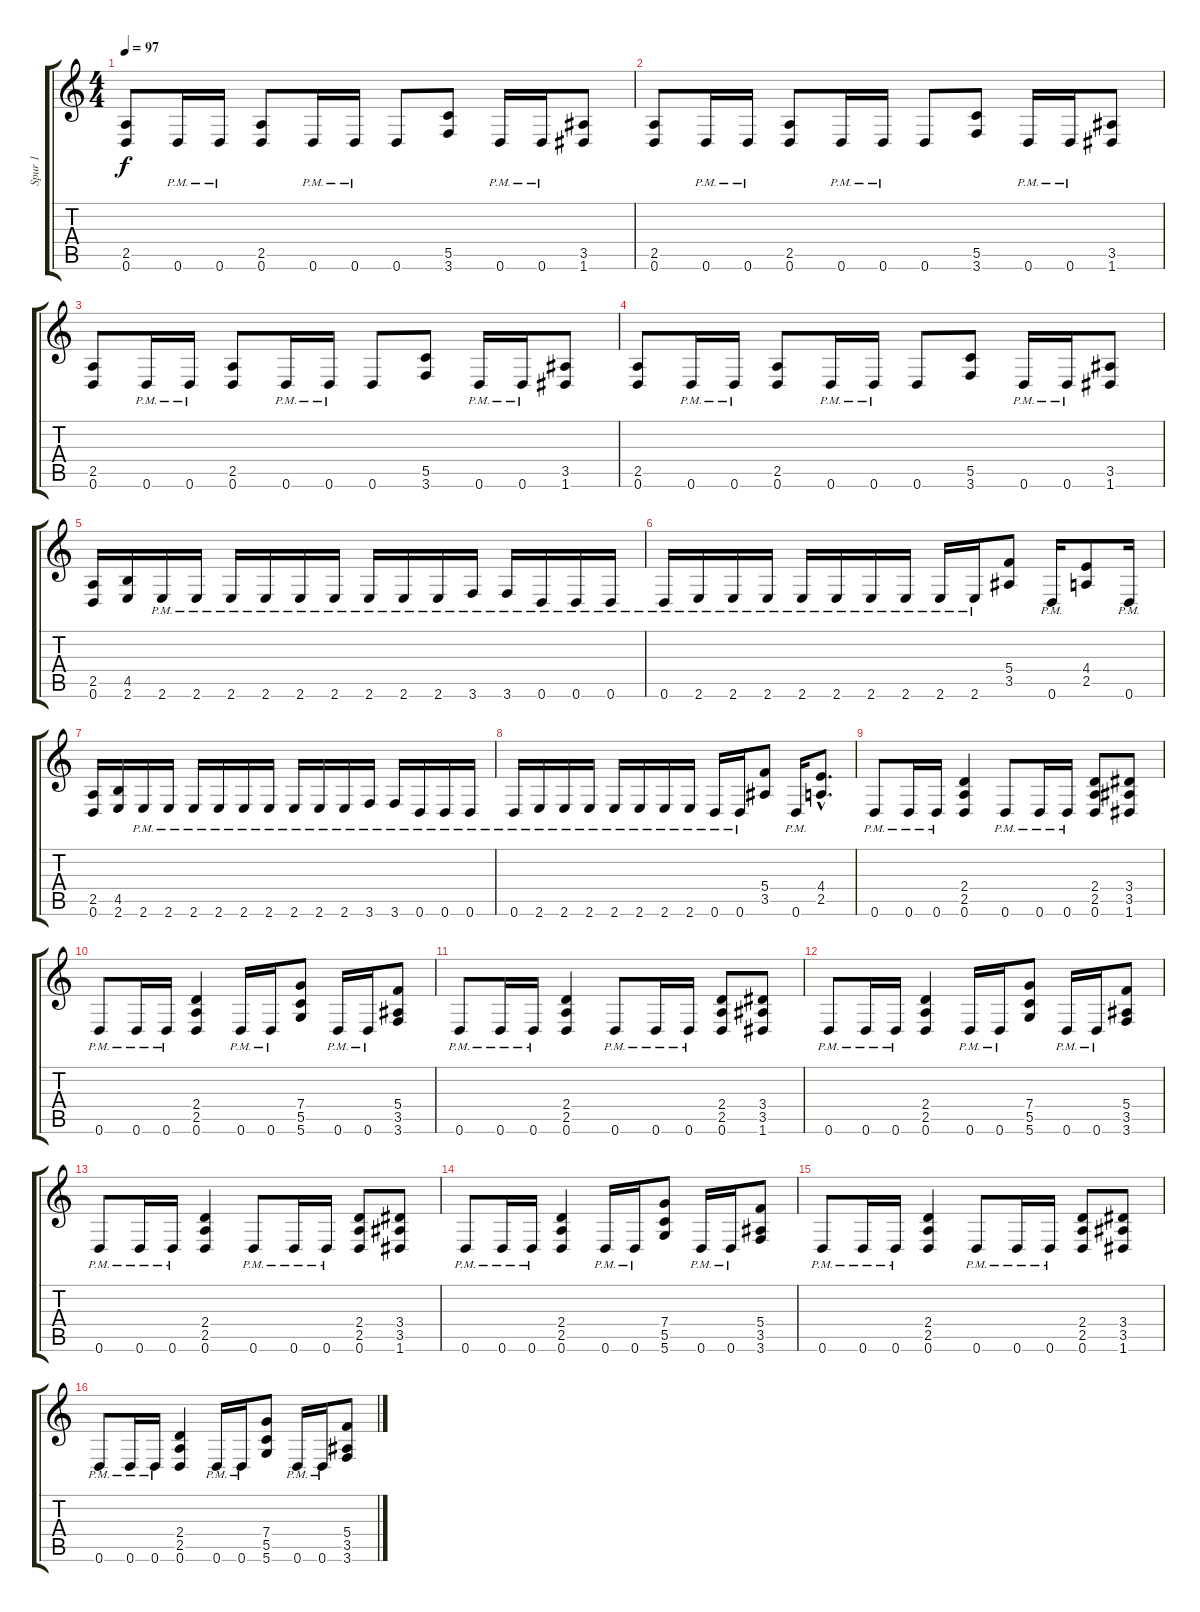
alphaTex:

\track ("Spur 1" "Spur 1") {instrument distortionguitar}
\staff {score tabs}
\tuning (D4 A3 F3 C3 G2 D2) {hide}
\ts (4 4)
\tempo 97
\clef g2
\ks c
(2.5 0.6).8{dy f} 0.6{pm}.16 0.6{pm}.16 (2.5 0.6).8 0.6{pm}.16 0.6{pm}.16 0.6.8 (5.5 3.6).8 0.6{pm}.16 0.6{pm}.16 (3.5 1.6).8 |
(2.5 0.6).8 0.6{pm}.16 0.6{pm}.16 (2.5 0.6).8 0.6{pm}.16 0.6{pm}.16 0.6.8 (5.5 3.6).8 0.6{pm}.16 0.6{pm}.16 (3.5 1.6).8 |
(2.5 0.6).8 0.6{pm}.16 0.6{pm}.16 (2.5 0.6).8 0.6{pm}.16 0.6{pm}.16 0.6.8 (5.5 3.6).8 0.6{pm}.16 0.6{pm}.16 (3.5 1.6).8 |
(2.5 0.6).8 0.6{pm}.16 0.6{pm}.16 (2.5 0.6).8 0.6{pm}.16 0.6{pm}.16 0.6.8 (5.5 3.6).8 0.6{pm}.16 0.6{pm}.16 (3.5 1.6).8 |
(2.5 0.6).16 (4.5 2.6).16 2.6{pm}.16 2.6{pm}.16 2.6{pm}.16 2.6{pm}.16 2.6{pm}.16 2.6{pm}.16 2.6{pm}.16 2.6{pm}.16 2.6{pm}.16 3.6{pm}.16 3.6{pm}.16 0.6{pm}.16 0.6{pm}.16 0.6{pm}.16 |
0.6{pm}.16 2.6{pm}.16 2.6{pm}.16 2.6{pm}.16 2.6{pm}.16 2.6{pm}.16 2.6{pm}.16 2.6{pm}.16 2.6{pm}.16 2.6{pm}.16 (5.4 3.5).8 0.6{pm}.16 (4.4 2.5).8 0.6{pm}.16 |
(2.5 0.6).16 (4.5 2.6).16 2.6{pm}.16 2.6{pm}.16 2.6{pm}.16 2.6{pm}.16 2.6{pm}.16 2.6{pm}.16 2.6{pm}.16 2.6{pm}.16 2.6{pm}.16 3.6{pm}.16 3.6{pm}.16 0.6{pm}.16 0.6{pm}.16 0.6{pm}.16 |
0.6{pm}.16 2.6{pm}.16 2.6{pm}.16 2.6{pm}.16 2.6{pm}.16 2.6{pm}.16 2.6{pm}.16 2.6{pm}.16 0.6{pm}.16 0.6{pm}.16 (5.4 3.5).8 0.6{pm}.16 (4.4{hac} 2.5{hac}).8{d} |
0.6{pm}.8 0.6{pm}.16 0.6{pm}.16 (2.4 2.5 0.6).4 0.6{pm}.8 0.6{pm}.16 0.6{pm}.16 (2.4 2.5 0.6).8 (3.4 3.5 1.6).8 |
0.6{pm}.8 0.6{pm}.16 0.6{pm}.16 (2.4 2.5 0.6).4 0.6{pm}.16 0.6{pm}.16 (7.4 5.5 5.6).8 0.6{pm}.16 0.6{pm}.16 (5.4 3.5 3.6).8 |
0.6{pm}.8 0.6{pm}.16 0.6{pm}.16 (2.4 2.5 0.6).4 0.6{pm}.8 0.6{pm}.16 0.6{pm}.16 (2.4 2.5 0.6).8 (3.4 3.5 1.6).8 |
0.6{pm}.8 0.6{pm}.16 0.6{pm}.16 (2.4 2.5 0.6).4 0.6{pm}.16 0.6{pm}.16 (7.4 5.5 5.6).8 0.6{pm}.16 0.6{pm}.16 (5.4 3.5 3.6).8 |
0.6{pm}.8 0.6{pm}.16 0.6{pm}.16 (2.4 2.5 0.6).4 0.6{pm}.8 0.6{pm}.16 0.6{pm}.16 (2.4 2.5 0.6).8 (3.4 3.5 1.6).8 |
0.6{pm}.8 0.6{pm}.16 0.6{pm}.16 (2.4 2.5 0.6).4 0.6{pm}.16 0.6{pm}.16 (7.4 5.5 5.6).8 0.6{pm}.16 0.6{pm}.16 (5.4 3.5 3.6).8 |
0.6{pm}.8 0.6{pm}.16 0.6{pm}.16 (2.4 2.5 0.6).4 0.6{pm}.8 0.6{pm}.16 0.6{pm}.16 (2.4 2.5 0.6).8 (3.4 3.5 1.6).8 |
0.6{pm}.8 0.6{pm}.16 0.6{pm}.16 (2.4 2.5 0.6).4 0.6{pm}.16 0.6{pm}.16 (7.4 5.5 5.6).8 0.6{pm}.16 0.6{pm}.16 (5.4 3.5 3.6).8
